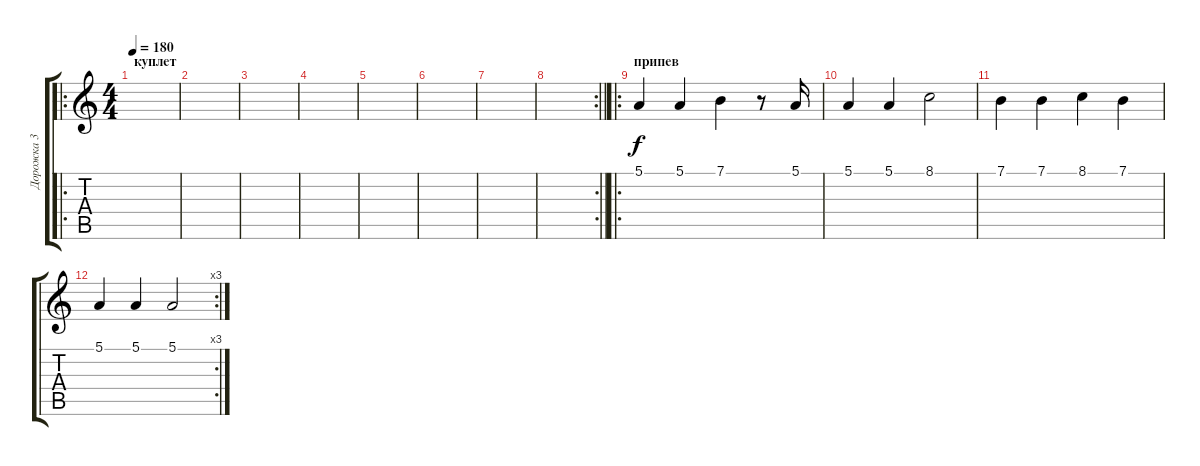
\track ("Дорожка 3" "Дорожка 3") {instrument churchorgan}
\staff {score tabs}
\tuning (E4 B3 G3 D3 A2 E2) {hide}
\ro
\ts (4 4)
\section ("" "куплет")
\tempo 180
\clef g2
\ks c
|
|
|
|
|
|
|
\rc 2
\barLineRight lightlight
|
\ro
\section ("" "припев")
5.1.4 5.1.4 7.1.4 r.8 5.1.16 |
5.1.4 5.1.4 8.1.2 |
7.1.4 7.1.4 8.1.4 7.1.4 |
\rc 3
5.1.4 5.1.4 5.1.2
